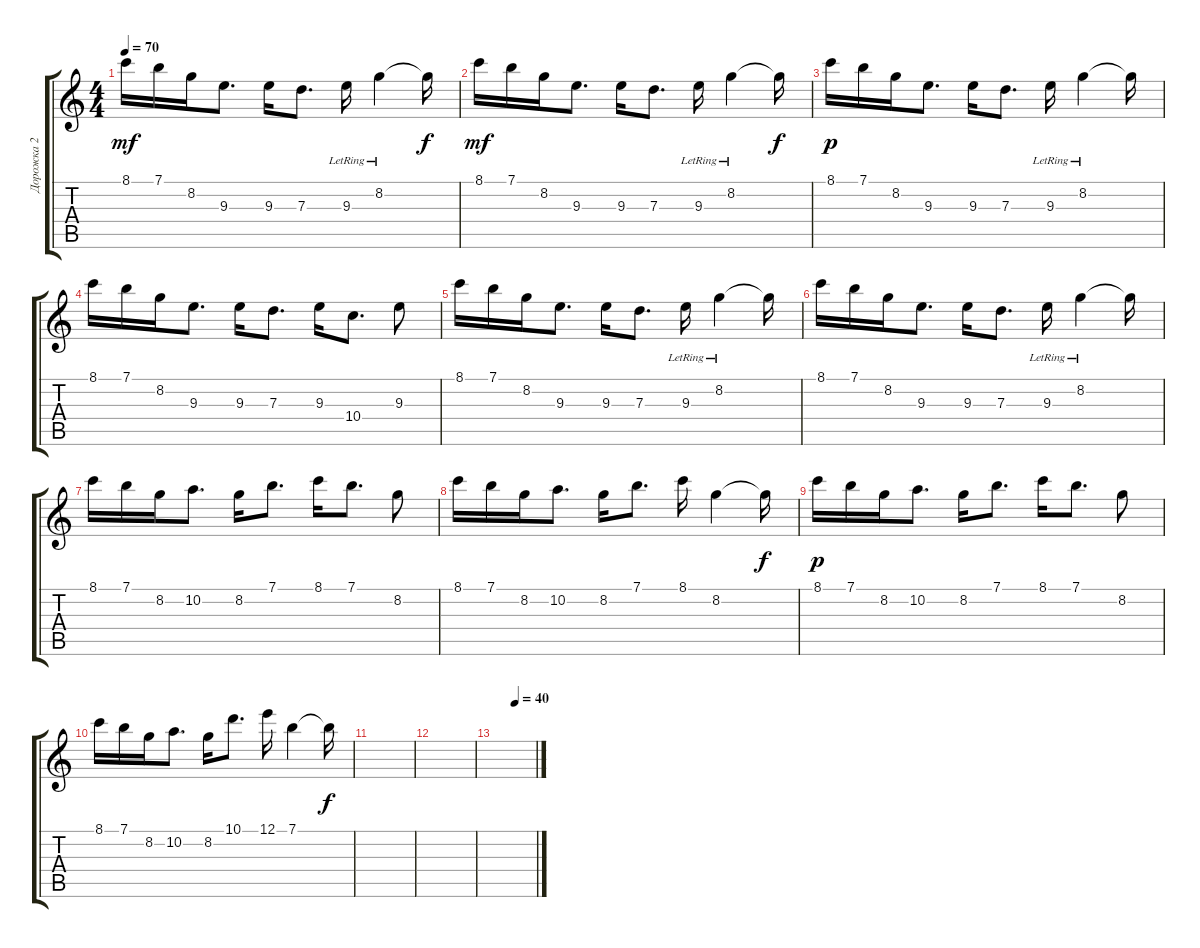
\track ("Дорожка 2" "Дорожка 2") {instrument distortionguitar}
\staff {score tabs}
\tuning (E4 B3 G3 D3 A2 E2) {hide}
\ts (4 4)
\tempo 70
\clef g2
\ks c
8.1.16{dy mf balance 8 instrument distortionguitar} 7.1.16 8.2.16 9.3.8{d} 9.3.16 7.3.8{d} 9.3{lr}.16 8.2{lr}.4 8.2{t}.16{dy f} |
8.1.16{dy mf balance 8 instrument distortionguitar} 7.1.16 8.2.16 9.3.8{d} 9.3.16 7.3.8{d} 9.3{lr}.16 8.2{lr}.4 8.2{t}.16{dy f} |
8.1.16{dy p balance 8 instrument distortionguitar} 7.1.16 8.2.16 9.3.8{d} 9.3.16 7.3.8{d} 9.3{lr}.16 8.2{lr}.4 8.2{t}.16 |
8.1.16{instrument distortionguitar} 7.1.16 8.2.16 9.3.8{d} 9.3.16 7.3.8{d} 9.3.16 10.4.8{d} 9.3.8 |
8.1.16{balance 8 instrument distortionguitar} 7.1.16 8.2.16 9.3.8{d} 9.3.16 7.3.8{d} 9.3{lr}.16 8.2{lr}.4 8.2{t}.16 |
8.1.16{balance 8 instrument distortionguitar} 7.1.16 8.2.16 9.3.8{d} 9.3.16 7.3.8{d} 9.3{lr}.16 8.2{lr}.4 8.2{t}.16 |
8.1.16{instrument distortionguitar} 7.1.16 8.2.16 10.2.8{d} 8.2.16 7.1.8{d} 8.1.16 7.1.8{d} 8.2.8 |
8.1.16{instrument distortionguitar} 7.1.16 8.2.16 10.2.8{d} 8.2.16 7.1.8{d} 8.1.16 8.2.4 8.2{t}.16{dy f} |
8.1.16{dy p instrument distortionguitar} 7.1.16 8.2.16 10.2.8{d} 8.2.16 7.1.8{d} 8.1.16 7.1.8{d} 8.2.8 |
8.1.16{instrument distortionguitar} 7.1.16 8.2.16 10.2.8{d} 8.2.16 10.1.8{d} 12.1.16 7.1.4 7.1{t}.16{dy f} |
|
|
\tempo (40 0.5)
